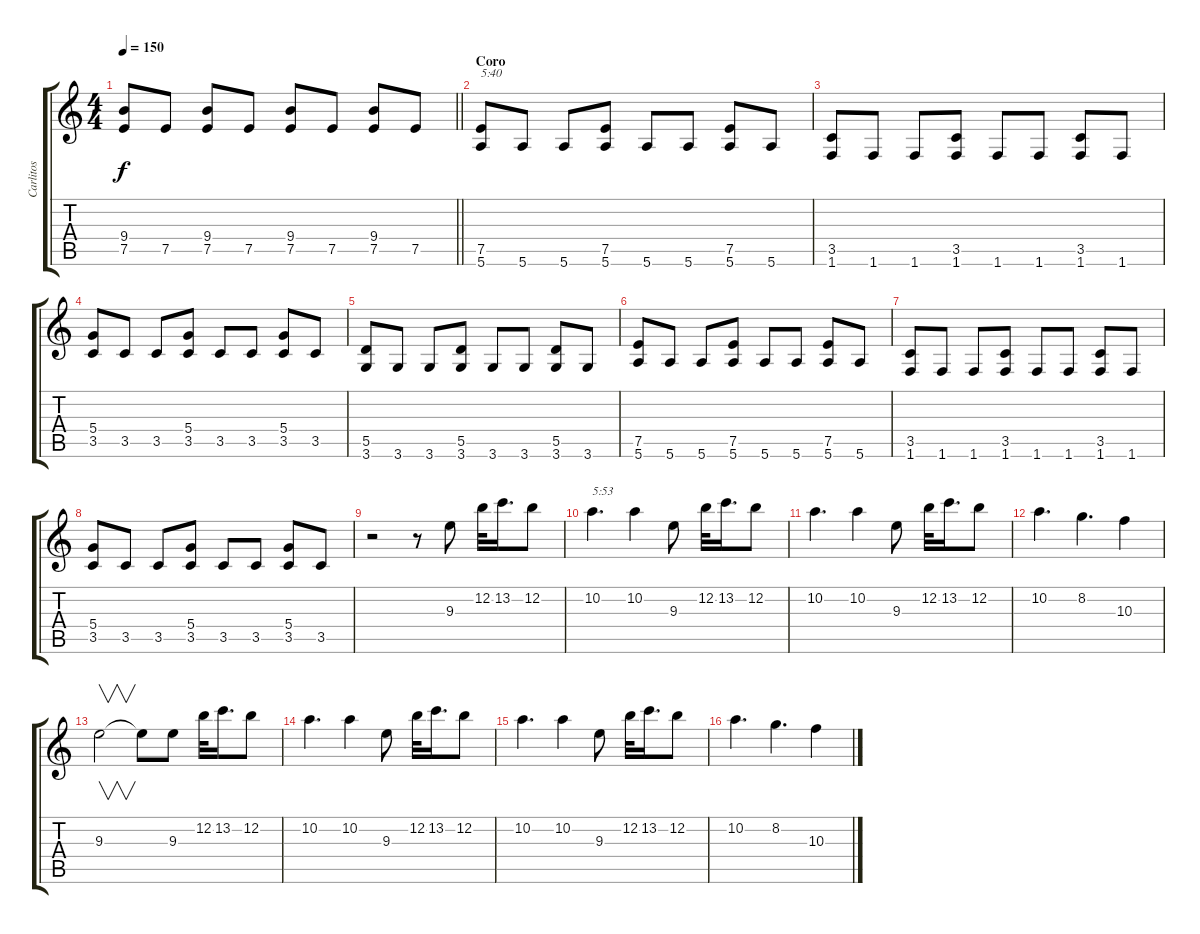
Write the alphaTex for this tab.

\track ("Carlitos" "Carlitos") {instrument distortionguitar}
\staff {score tabs}
\tuning (E4 B3 G3 D3 A2 E2) {hide}
\ts (4 4)
\tempo 150
\clef g2
\barLineRight lightlight
\ks c
(9.4 7.5).8{dy f} 7.5.8 (9.4 7.5).8 7.5.8 (9.4 7.5).8 7.5.8 (9.4 7.5).8 7.5.8 |
\section ("" "Coro")
(7.5 5.6).8{txt "5:40"} 5.6.8 5.6.8 (7.5 5.6).8 5.6.8 5.6.8 (7.5 5.6).8 5.6.8 |
(3.5 1.6).8 1.6.8 1.6.8 (3.5 1.6).8 1.6.8 1.6.8 (3.5 1.6).8 1.6.8 |
(5.4 3.5).8 3.5.8 3.5.8 (5.4 3.5).8 3.5.8 3.5.8 (5.4 3.5).8 3.5.8 |
(5.5 3.6).8 3.6.8 3.6.8 (5.5 3.6).8 3.6.8 3.6.8 (5.5 3.6).8 3.6.8 |
(7.5 5.6).8 5.6.8 5.6.8 (7.5 5.6).8 5.6.8 5.6.8 (7.5 5.6).8 5.6.8 |
(3.5 1.6).8 1.6.8 1.6.8 (3.5 1.6).8 1.6.8 1.6.8 (3.5 1.6).8 1.6.8 |
(5.4 3.5).8 3.5.8 3.5.8 (5.4 3.5).8 3.5.8 3.5.8 (5.4 3.5).8 3.5.8 |
r.2 r.8 9.3.8 12.2.32 13.2.16{d} 12.2.8 |
10.2.4{d txt "5:53"} 10.2.4 9.3.8 12.2.32 13.2.16{d} 12.2.8 |
10.2.4{d} 10.2.4 9.3.8 12.2.32 13.2.16{d} 12.2.8 |
10.2.4{d} 8.2.4{d} 10.3.4 |
9.3.2{v} 9.3{t}.8 9.3.8 12.2.32 13.2.16{d} 12.2.8 |
10.2.4{d} 10.2.4 9.3.8 12.2.32 13.2.16{d} 12.2.8 |
10.2.4{d} 10.2.4 9.3.8 12.2.32 13.2.16{d} 12.2.8 |
10.2.4{d} 8.2.4{d} 10.3.4
